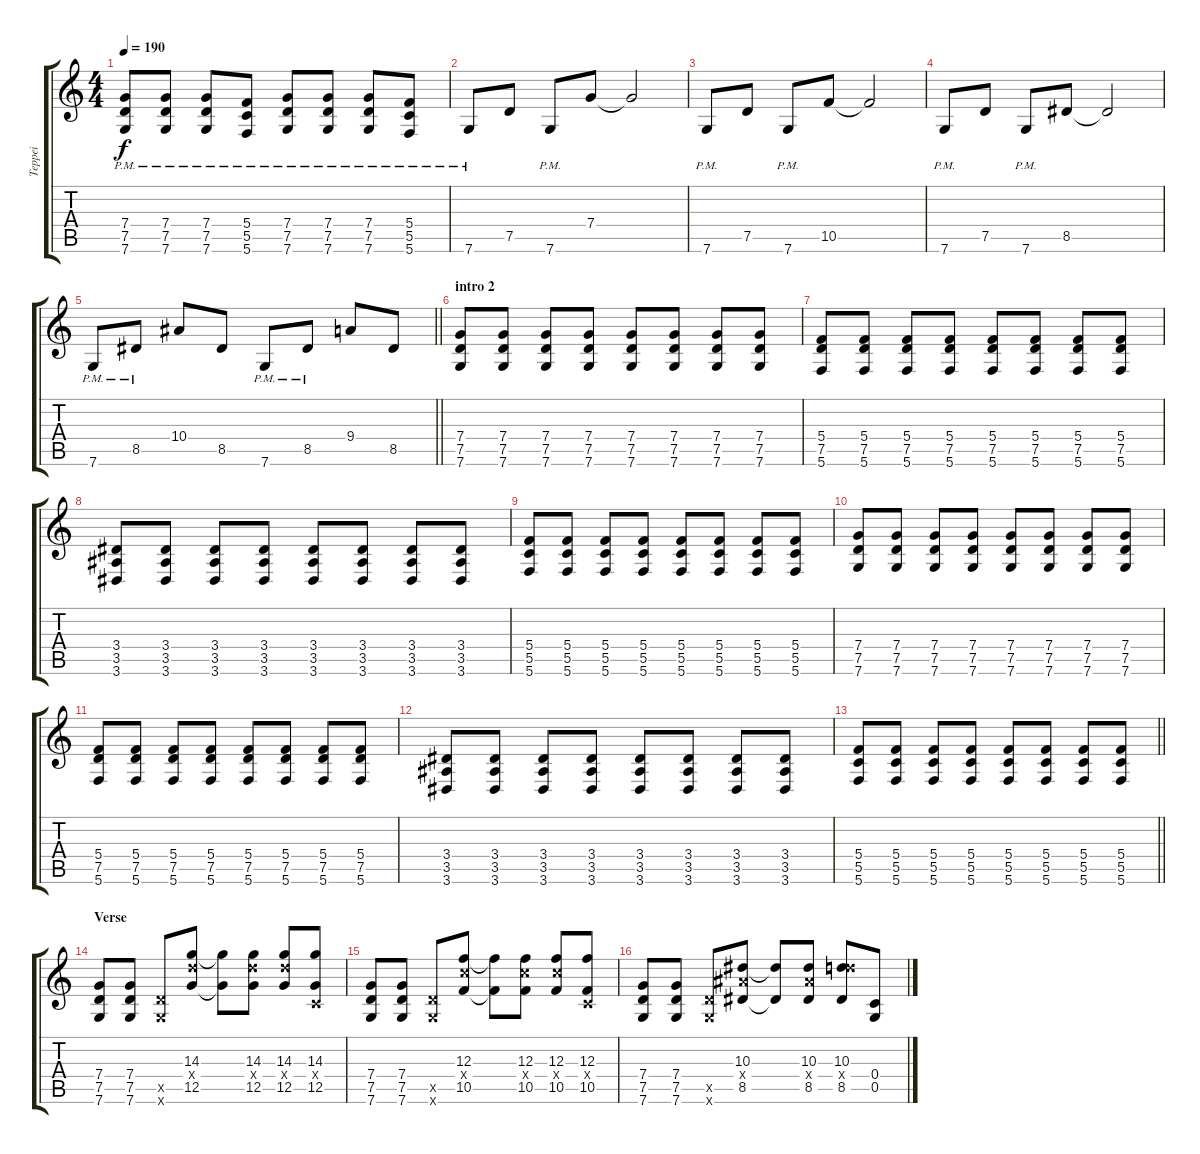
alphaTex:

\track ("Teppei" "Teppei") {instrument overdrivenguitar}
\staff {score tabs}
\tuning (D4 A3 F3 C3 G2 C2) {hide}
\ts (4 4)
\tempo 190
\clef g2
\ks c
(7.4{pm} 7.5{pm} 7.6{pm}).8{dy f} (7.4{pm} 7.5{pm} 7.6{pm}).8 (7.4{pm} 7.5{pm} 7.6{pm}).8 (5.4{pm} 5.5{pm} 5.6{pm}).8 (7.4{pm} 7.5{pm} 7.6{pm}).8 (7.4{pm} 7.5{pm} 7.6{pm}).8 (7.4{pm} 7.5{pm} 7.6{pm}).8 (5.4{pm} 5.5{pm} 5.6{pm}).8 |
7.6{pm}.8 7.5.8 7.6{pm}.8 7.4.8 7.4{t}.2 |
7.6{pm}.8 7.5.8 7.6{pm}.8 10.5.8 10.5{t}.2 |
7.6{pm}.8 7.5.8 7.6{pm}.8 8.5.8 8.5{t}.2 |
\barLineRight lightlight
7.6{pm}.8 8.5{pm}.8 10.4.8 8.5.8 7.6{pm}.8 8.5{pm}.8 9.4.8 8.5.8 |
\section ("" "intro 2")
(7.4 7.5 7.6).8 (7.4 7.5 7.6).8 (7.4 7.5 7.6).8 (7.4 7.5 7.6).8 (7.4 7.5 7.6).8 (7.4 7.5 7.6).8 (7.4 7.5 7.6).8 (7.4 7.5 7.6).8 |
(5.4 7.5 5.6).8 (5.4 7.5 5.6).8 (5.4 7.5 5.6).8 (5.4 7.5 5.6).8 (5.4 7.5 5.6).8 (5.4 7.5 5.6).8 (5.4 7.5 5.6).8 (5.4 7.5 5.6).8 |
(3.4 3.5 3.6).8 (3.4 3.5 3.6).8 (3.4 3.5 3.6).8 (3.4 3.5 3.6).8 (3.4 3.5 3.6).8 (3.4 3.5 3.6).8 (3.4 3.5 3.6).8 (3.4 3.5 3.6).8 |
(5.4 5.5 5.6).8 (5.4 5.5 5.6).8 (5.4 5.5 5.6).8 (5.4 5.5 5.6).8 (5.4 5.5 5.6).8 (5.4 5.5 5.6).8 (5.4 5.5 5.6).8 (5.4 5.5 5.6).8 |
(7.4 7.5 7.6).8 (7.4 7.5 7.6).8 (7.4 7.5 7.6).8 (7.4 7.5 7.6).8 (7.4 7.5 7.6).8 (7.4 7.5 7.6).8 (7.4 7.5 7.6).8 (7.4 7.5 7.6).8 |
(5.4 7.5 5.6).8 (5.4 7.5 5.6).8 (5.4 7.5 5.6).8 (5.4 7.5 5.6).8 (5.4 7.5 5.6).8 (5.4 7.5 5.6).8 (5.4 7.5 5.6).8 (5.4 7.5 5.6).8 |
(3.4 3.5 3.6).8 (3.4 3.5 3.6).8 (3.4 3.5 3.6).8 (3.4 3.5 3.6).8 (3.4 3.5 3.6).8 (3.4 3.5 3.6).8 (3.4 3.5 3.6).8 (3.4 3.5 3.6).8 |
\barLineRight lightlight
(5.4 5.5 5.6).8 (5.4 5.5 5.6).8 (5.4 5.5 5.6).8 (5.4 5.5 5.6).8 (5.4 5.5 5.6).8 (5.4 5.5 5.6).8 (5.4 5.5 5.6).8 (5.4 5.5 5.6).8 |
\section ("" "Verse")
(7.4 7.5 7.6).8 (7.4 7.5 7.6).8 (7.5{x} 7.6{x}).8 (14.3 14.4{x} 12.5).8 (14.3{t} 12.5{t}).8 (14.3 14.4{x} 12.5).8 (14.3 14.4{x} 12.5).8 (14.3 0.4{x} 12.5).8 |
(7.4 7.5 7.6).8 (7.4 7.5 7.6).8 (7.5{x} 7.6{x}).8 (12.3 12.4{x} 10.5).8 (12.3{t} 10.5{t}).8 (12.3 12.4{x} 10.5).8 (12.3 12.4{x} 10.5).8 (12.3 0.4{x} 10.5).8 |
(7.4 7.5 7.6).8 (7.4 7.5 7.6).8 (7.5{x} 7.6{x}).8 (10.3 10.4{x} 8.5).8 (10.3{t} 8.5{t}).8 (10.3 10.4{x} 8.5).8 (10.3 14.4{x} 8.5).8 (0.4 0.5).8
